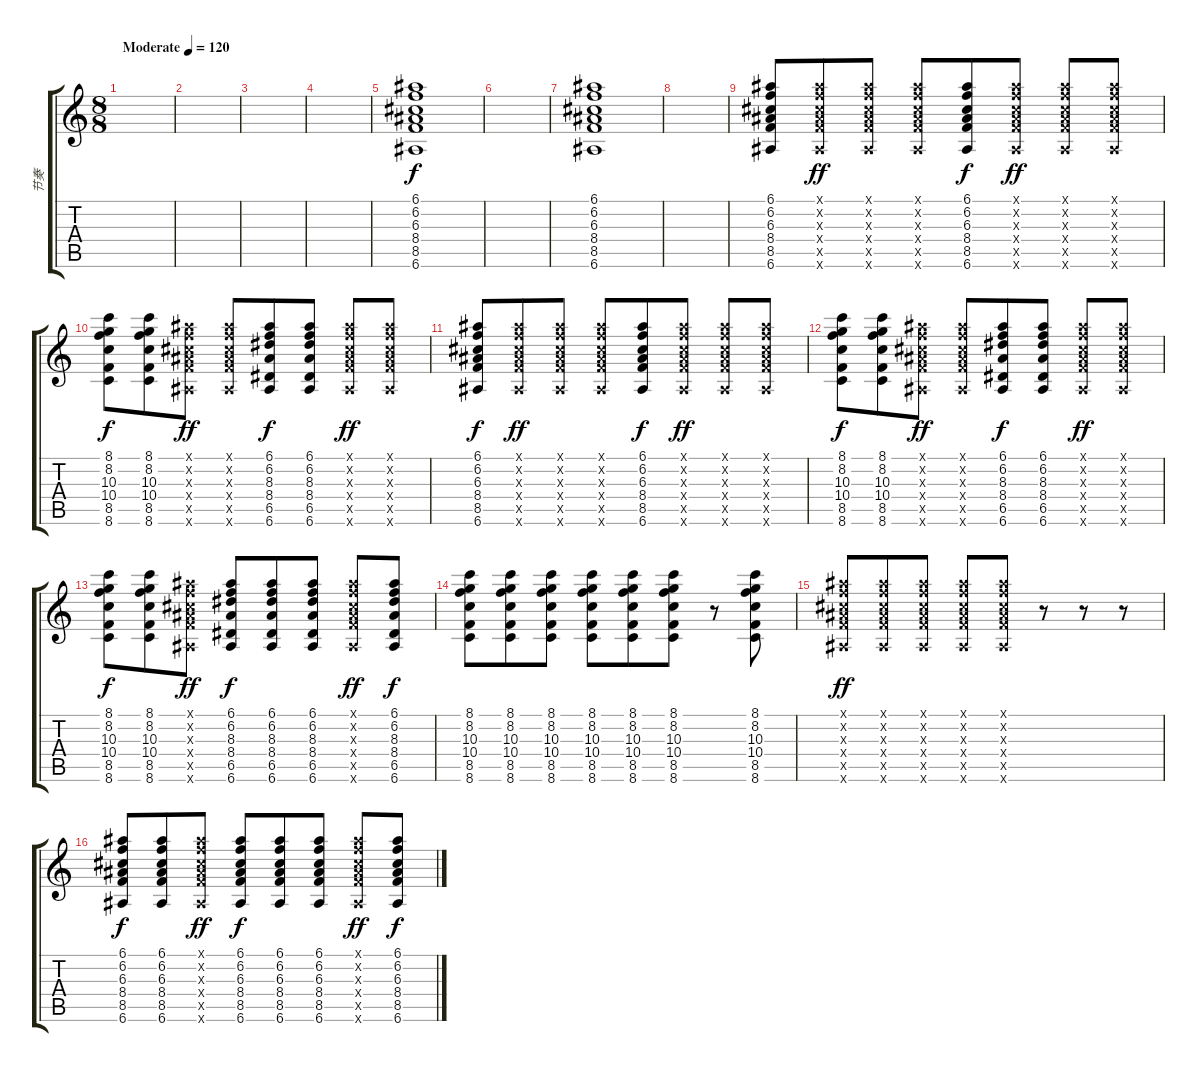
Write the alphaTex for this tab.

\track ("节奏" "节奏") {instrument distortionguitar}
\staff {score tabs}
\tuning (E4 B3 G3 D3 A2 E2) {hide}
\ts (8 8)
\tempo (120 "Moderate")
\clef g2
\ks c
|
|
|
|
(6.1 6.2 6.3 8.4 8.5 6.6).1 |
|
(6.1 6.2 6.3 8.4 8.5 6.6).1 |
|
(6.1 6.2 6.3 8.4 8.5 6.6).8 (6.1{x} 6.2{x} 6.3{x} 8.4{x} 8.5{x} 6.6{x}).8{dy ff} (6.1{x} 6.2{x} 6.3{x} 8.4{x} 8.5{x} 6.6{x}).8 (6.1{x} 6.2{x} 6.3{x} 8.4{x} 8.5{x} 6.6{x}).8 (6.1 6.2 6.3 8.4 8.5 6.6).8{dy f} (6.1{x} 6.2{x} 6.3{x} 8.4{x} 8.5{x} 6.6{x}).8{dy ff} (6.1{x} 6.2{x} 6.3{x} 8.4{x} 8.5{x} 6.6{x}).8 (6.1{x} 6.2{x} 6.3{x} 8.4{x} 8.5{x} 6.6{x}).8 |
(8.1 8.2 10.3 10.4 8.5 8.6).8{dy f} (8.1 8.2 10.3 10.4 8.5 8.6).8 (6.1{x} 6.2{x} 6.3{x} 8.4{x} 8.5{x} 6.6{x}).8{dy ff} (6.1{x} 6.2{x} 6.3{x} 8.4{x} 8.5{x} 6.6{x}).8 (6.1 6.2 8.3 8.4 6.5 6.6).8{dy f} (6.1 6.2 8.3 8.4 6.5 6.6).8 (6.1{x} 6.2{x} 6.3{x} 8.4{x} 8.5{x} 6.6{x}).8{dy ff} (6.1{x} 6.2{x} 6.3{x} 8.4{x} 8.5{x} 6.6{x}).8 |
(6.1 6.2 6.3 8.4 8.5 6.6).8{dy f} (6.1{x} 6.2{x} 6.3{x} 8.4{x} 8.5{x} 6.6{x}).8{dy ff} (6.1{x} 6.2{x} 6.3{x} 8.4{x} 8.5{x} 6.6{x}).8 (6.1{x} 6.2{x} 6.3{x} 8.4{x} 8.5{x} 6.6{x}).8 (6.1 6.2 6.3 8.4 8.5 6.6).8{dy f} (6.1{x} 6.2{x} 6.3{x} 8.4{x} 8.5{x} 6.6{x}).8{dy ff} (6.1{x} 6.2{x} 6.3{x} 8.4{x} 8.5{x} 6.6{x}).8 (6.1{x} 6.2{x} 6.3{x} 8.4{x} 8.5{x} 6.6{x}).8 |
(8.1 8.2 10.3 10.4 8.5 8.6).8{dy f} (8.1 8.2 10.3 10.4 8.5 8.6).8 (6.1{x} 6.2{x} 6.3{x} 8.4{x} 8.5{x} 6.6{x}).8{dy ff} (6.1{x} 6.2{x} 6.3{x} 8.4{x} 8.5{x} 6.6{x}).8 (6.1 6.2 8.3 8.4 6.5 6.6).8{dy f} (6.1 6.2 8.3 8.4 6.5 6.6).8 (6.1{x} 6.2{x} 6.3{x} 8.4{x} 8.5{x} 6.6{x}).8{dy ff} (6.1{x} 6.2{x} 6.3{x} 8.4{x} 8.5{x} 6.6{x}).8 |
(8.1 8.2 10.3 10.4 8.5 8.6).8{dy f} (8.1 8.2 10.3 10.4 8.5 8.6).8 (6.1{x} 6.2{x} 6.3{x} 8.4{x} 8.5{x} 6.6{x}).8{dy ff} (6.1 6.2 8.3 8.4 6.5 6.6).8{dy f} (6.1 6.2 8.3 8.4 6.5 6.6).8 (6.1 6.2 8.3 8.4 6.5 6.6).8 (6.1{x} 6.2{x} 6.3{x} 8.4{x} 8.5{x} 6.6{x}).8{dy ff} (6.1 6.2 8.3 8.4 6.5 6.6).8{dy f} |
(8.1 8.2 10.3 10.4 8.5 8.6).8 (8.1 8.2 10.3 10.4 8.5 8.6).8 (8.1 8.2 10.3 10.4 8.5 8.6).8 (8.1 8.2 10.3 10.4 8.5 8.6).8 (8.1 8.2 10.3 10.4 8.5 8.6).8 (8.1 8.2 10.3 10.4 8.5 8.6).8 r.8 (8.1 8.2 10.3 10.4 8.5 8.6).8 |
(6.1{x} 6.2{x} 6.3{x} 8.4{x} 8.5{x} 6.6{x}).8{dy ff} (6.1{x} 6.2{x} 6.3{x} 8.4{x} 8.5{x} 6.6{x}).8 (6.1{x} 6.2{x} 6.3{x} 8.4{x} 8.5{x} 6.6{x}).8 (6.1{x} 6.2{x} 6.3{x} 8.4{x} 8.5{x} 6.6{x}).8 (6.1{x} 6.2{x} 6.3{x} 8.4{x} 8.5{x} 6.6{x}).8 r.8 r.8 r.8 |
(6.1 6.2 6.3 8.4 8.5 6.6).8{dy f} (6.1 6.2 6.3 8.4 8.5 6.6).8 (6.1{x} 6.2{x} 6.3{x} 8.4{x} 8.5{x} 6.6{x}).8{dy ff} (6.1 6.2 6.3 8.4 8.5 6.6).8{dy f} (6.1 6.2 6.3 8.4 8.5 6.6).8 (6.1 6.2 6.3 8.4 8.5 6.6).8 (6.1{x} 6.2{x} 6.3{x} 8.4{x} 8.5{x} 6.6{x}).8{dy ff} (6.1 6.2 6.3 8.4 8.5 6.6).8{dy f}
